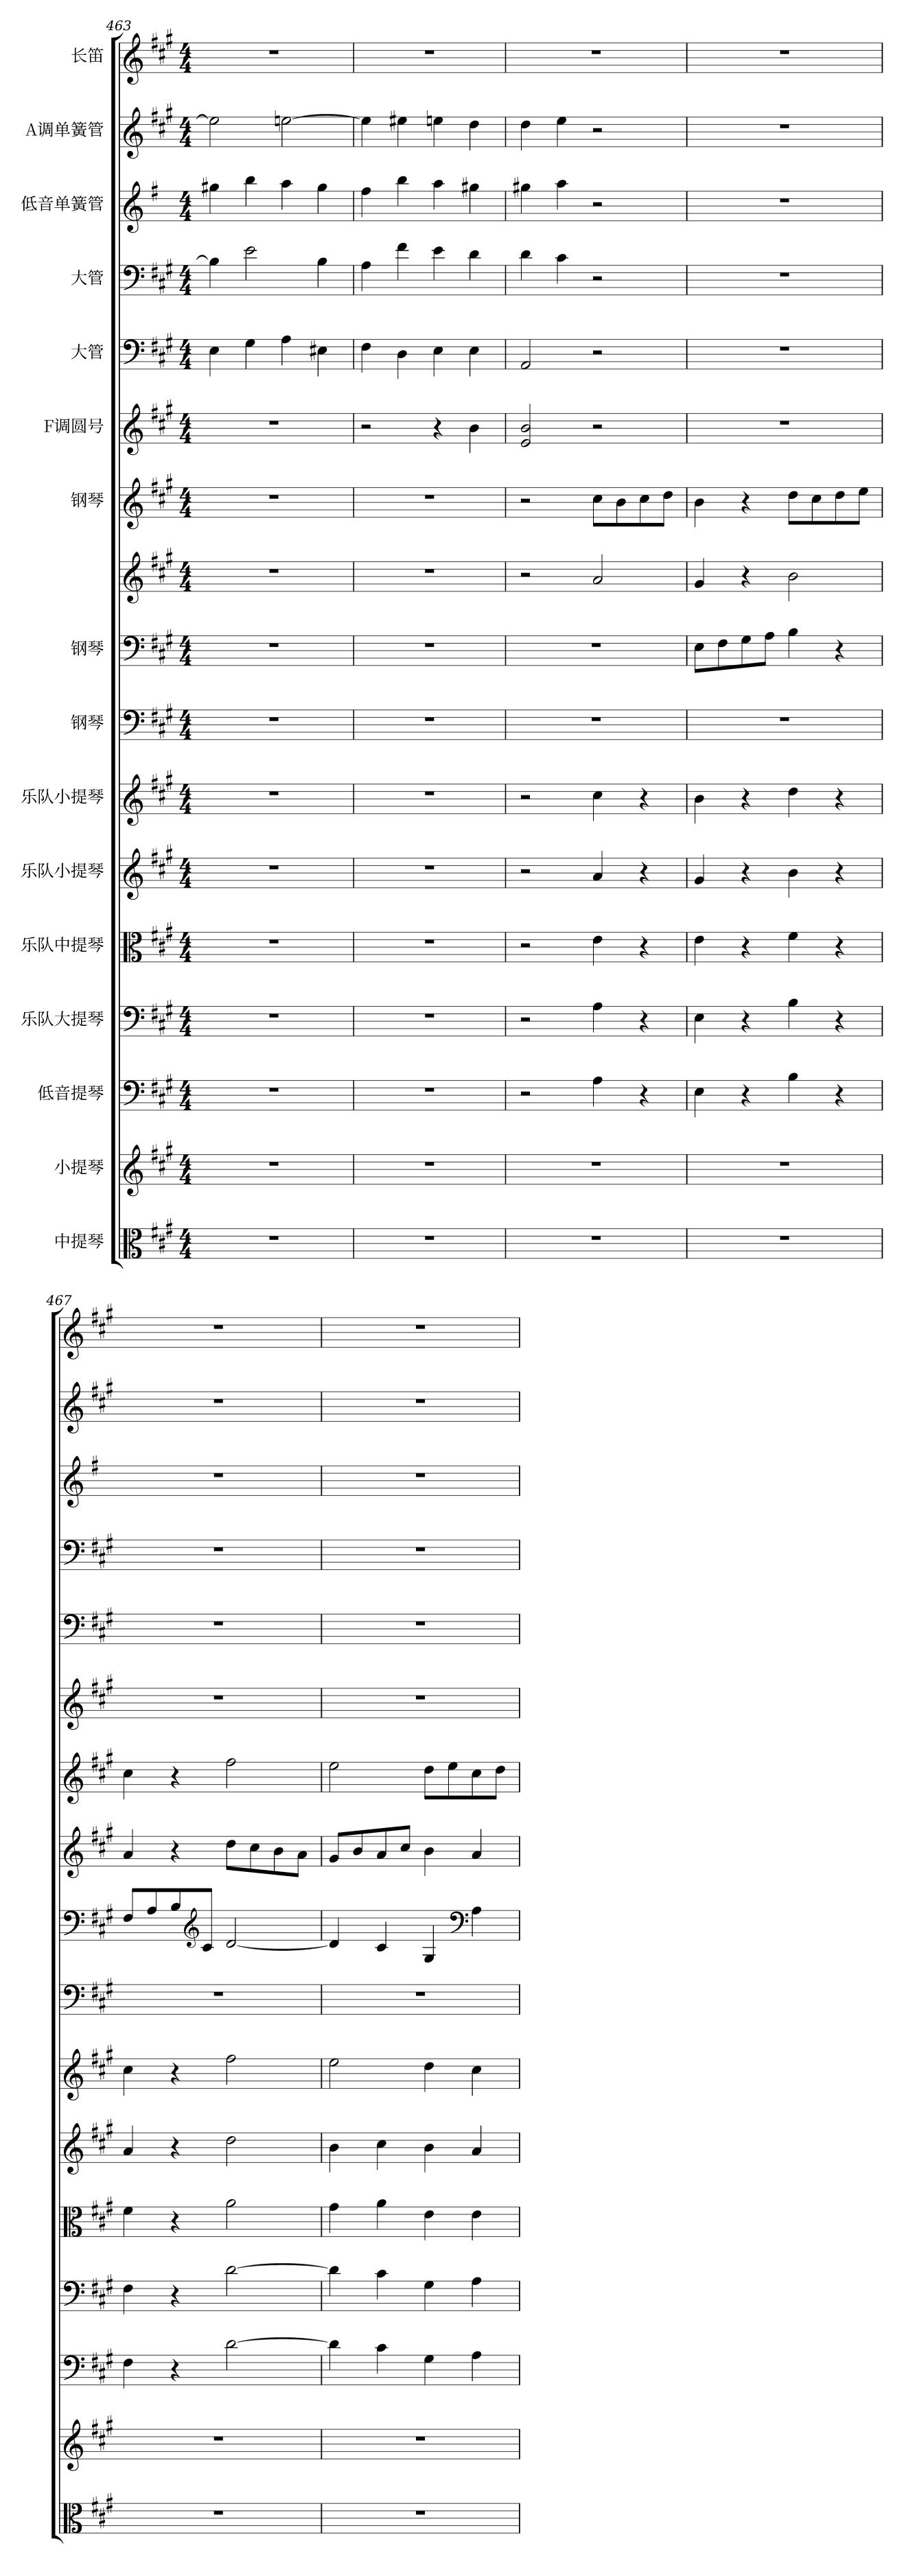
**kern	**kern	**kern	**kern	**kern	**kern	**kern	**kern	**kern	**kern	**kern	**kern	**kern	**kern	**kern	**kern	**kern
*part16	*part15	*part14	*part13	*part12	*part11	*part10	*part9	*part8	*part8	*part7	*part6	*part5	*part4	*part3	*part2	*part1
*staff17	*staff16	*staff15	*staff14	*staff13	*staff12	*staff11	*staff10	*staff9	*staff8	*staff7	*staff6	*staff5	*staff4	*staff3	*staff2	*staff1
*I"中提琴	*I"小提琴	*I"低音提琴	*I"乐队大提琴	*I"乐队中提琴	*I"乐队小提琴	*I"乐队小提琴	*I"钢琴	*I"钢琴	*	*I"钢琴	*I"F调圆号	*I"大管	*I"大管	*I"低音单簧管	*I"A调单簧管	*I"长笛
*clefC3	*clefG2	*clefF4	*clefF4	*clefC3	*clefG2	*clefG2	*clefF4	*clefF4	*clefG2	*clefG2	*clefG2	*clefF4	*clefF4	*clefG2	*clefG2	*clefG2
*	*	*ITrd7c12	*	*	*	*	*	*	*	*	*ITrd4c7	*	*	*ITrd8c14	*ITrd2c3	*
*k[f#c#g#]	*k[f#c#g#]	*k[f#c#g#]	*k[f#c#g#]	*k[f#c#g#]	*k[f#c#g#]	*k[f#c#g#]	*k[f#c#g#]	*k[f#c#g#]	*k[f#c#g#]	*k[f#c#g#]	*k[f#c#]	*k[f#c#g#]	*k[f#c#g#]	*k[f#]	*k[f#c#g#d#a#e#]	*k[f#c#g#]
*M4/4	*M4/4	*M4/4	*M4/4	*M4/4	*M4/4	*M4/4	*M4/4	*M4/4	*M4/4	*M4/4	*M4/4	*M4/4	*M4/4	*M4/4	*M4/4	*M4/4
=463	=463	=463	=463	=463	=463	=463	=463	=463	=463	=463	=463	=463	=463	=463	=463	=463
1r	1r	1r	1r	1r	1r	1r	1r	1r	1r	1r	1r	4E\	4B\]	4g#X\	2cc##\]	1r
.	.	.	.	.	.	.	.	.	.	.	.	4G#\	2e\	4b\	.	.
.	.	.	.	.	.	.	.	.	.	.	.	4A\	.	4a\	[2cc#X\	.
.	.	.	.	.	.	.	.	.	.	.	.	4E#X\	4B\	4g#\	.	.
=464	=464	=464	=464	=464	=464	=464	=464	=464	=464	=464	=464	=464	=464	=464	=464	=464
1r	1r	1r	1r	1r	1r	1r	1r	1r	1r	1r	2r	4F#\	4A\	4f#\	4cc#\]	1r
.	.	.	.	.	.	.	.	.	.	.	.	4D\	4f#\	4b\	4cc##X\	.
.	.	.	.	.	.	.	.	.	.	.	4r	4E\	4e\	4a\	4cc#X\	.
.	.	.	.	.	.	.	.	.	.	.	4e\	4E\	4d\	4g#X\	4b\	.
!!LO:PB:g=z
=465	=465	=465	=465	=465	=465	=465	=465	=465	=465	=465	=465	=465	=465	=465	=465	=465
1r	1r	2r	2r	2r	2r	2r	1r	1r	2r	2r	2A/ 2e/	2AA/	4d\	4g#X\	4b\	1r
.	.	.	.	.	.	.	.	.	.	.	.	.	4c#\	4a\	4cc#\	.
.	.	4AA\	4A\	4e\	4a/	4cc#\	.	.	2a/	8cc#\L	2r	2r	2r	2r	2r	.
.	.	.	.	.	.	.	.	.	.	8b\	.	.	.	.	.	.
.	.	4r	4r	4r	4r	4r	.	.	.	8cc#\	.	.	.	.	.	.
.	.	.	.	.	.	.	.	.	.	8dd\J	.	.	.	.	.	.
=466	=466	=466	=466	=466	=466	=466	=466	=466	=466	=466	=466	=466	=466	=466	=466	=466
1r	1r	4EE\	4E\	4e\	4g#/	4b\	1r	8E\L	4g#/	4b\	1r	1r	1r	1r	1r	1r
.	.	.	.	.	.	.	.	8F#\	.	.	.	.	.	.	.	.
.	.	4r	4r	4r	4r	4r	.	8G#\	4r	4r	.	.	.	.	.	.
.	.	.	.	.	.	.	.	8A\J	.	.	.	.	.	.	.	.
.	.	4BB\	4B\	4f#\	4b\	4dd\	.	4B\	2b\	8dd\L	.	.	.	.	.	.
.	.	.	.	.	.	.	.	.	.	8cc#\	.	.	.	.	.	.
.	.	4r	4r	4r	4r	4r	.	4r	.	8dd\	.	.	.	.	.	.
.	.	.	.	.	.	.	.	.	.	8ee\J	.	.	.	.	.	.
=467	=467	=467	=467	=467	=467	=467	=467	=467	=467	=467	=467	=467	=467	=467	=467	=467
1r	1r	4FF#\	4F#\	4f#\	4a/	4cc#\	1r	8F#/L	4a/	4cc#\	1r	1r	1r	1r	1r	1r
.	.	.	.	.	.	.	.	8A/	.	.	.	.	.	.	.	.
.	.	4r	4r	4r	4r	4r	.	8B/	4r	4r	.	.	.	.	.	.
*	*	*	*	*	*	*	*	*clefG2	*	*	*	*	*	*	*	*
.	.	.	.	.	.	.	.	8c#/J	.	.	.	.	.	.	.	.
.	.	[2D\	[2d\	2a\	2dd\	2ff#\	.	[2d/	8dd\L	2ff#\	.	.	.	.	.	.
.	.	.	.	.	.	.	.	.	8cc#\	.	.	.	.	.	.	.
.	.	.	.	.	.	.	.	.	8b\	.	.	.	.	.	.	.
.	.	.	.	.	.	.	.	.	8a\J	.	.	.	.	.	.	.
=468	=468	=468	=468	=468	=468	=468	=468	=468	=468	=468	=468	=468	=468	=468	=468	=468
1r	1r	4D\]	4d\]	4g#\	4b\	2ee\	1r	4d/]	8g#/L	2ee\	1r	1r	1r	1r	1r	1r
.	.	.	.	.	.	.	.	.	8b/	.	.	.	.	.	.	.
.	.	4C#\	4c#\	4a\	4cc#\	.	.	4c#/	8a/	.	.	.	.	.	.	.
.	.	.	.	.	.	.	.	.	8cc#/J	.	.	.	.	.	.	.
.	.	4GG#\	4G#\	4e\	4b\	4dd\	.	4G#/	4b\	8dd\L	.	.	.	.	.	.
.	.	.	.	.	.	.	.	.	.	8ee\	.	.	.	.	.	.
*	*	*	*	*	*	*	*	*clefF4	*	*	*	*	*	*	*	*
.	.	4AA\	4A\	4e\	4a/	4cc#\	.	4A\	4a/	8cc#\	.	.	.	.	.	.
.	.	.	.	.	.	.	.	.	.	8dd\J	.	.	.	.	.	.
=	=	=	=	=	=	=	=	=	=	=	=	=	=	=	=	=
*-	*-	*-	*-	*-	*-	*-	*-	*-	*-	*-	*-	*-	*-	*-	*-	*-
